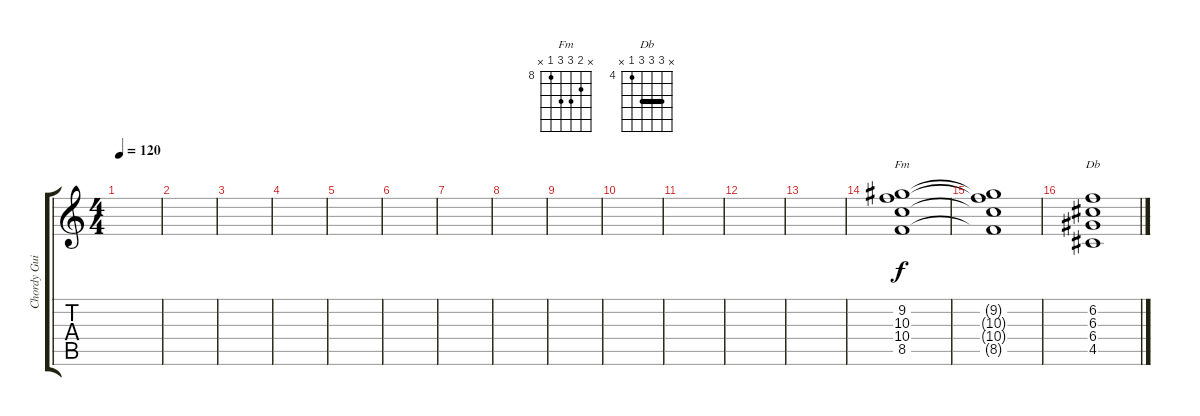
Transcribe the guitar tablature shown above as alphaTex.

\track ("Chordy Guitar" "Chordy Gui") {instrument distortionguitar}
\staff {score tabs}
\tuning (E4 B3 G3 D3 A2 D2) {hide}
\chord ("Fm" x 9 10 10 8 x) {firstfret 8}
\chord ("Db" x 6 6 6 4 x) {firstfret 4 barre 6}
\ts (4 4)
\tempo 120
\clef g2
\ks c
|
|
|
|
|
|
|
|
|
|
|
|
|
(9.2 10.3 10.4 8.5).1{ch "Fm"} |
(9.2{t} 10.3{t} 10.4{t} 8.5{t}).1 |
(6.2 6.3 6.4 4.5).1{ch "Db"}
